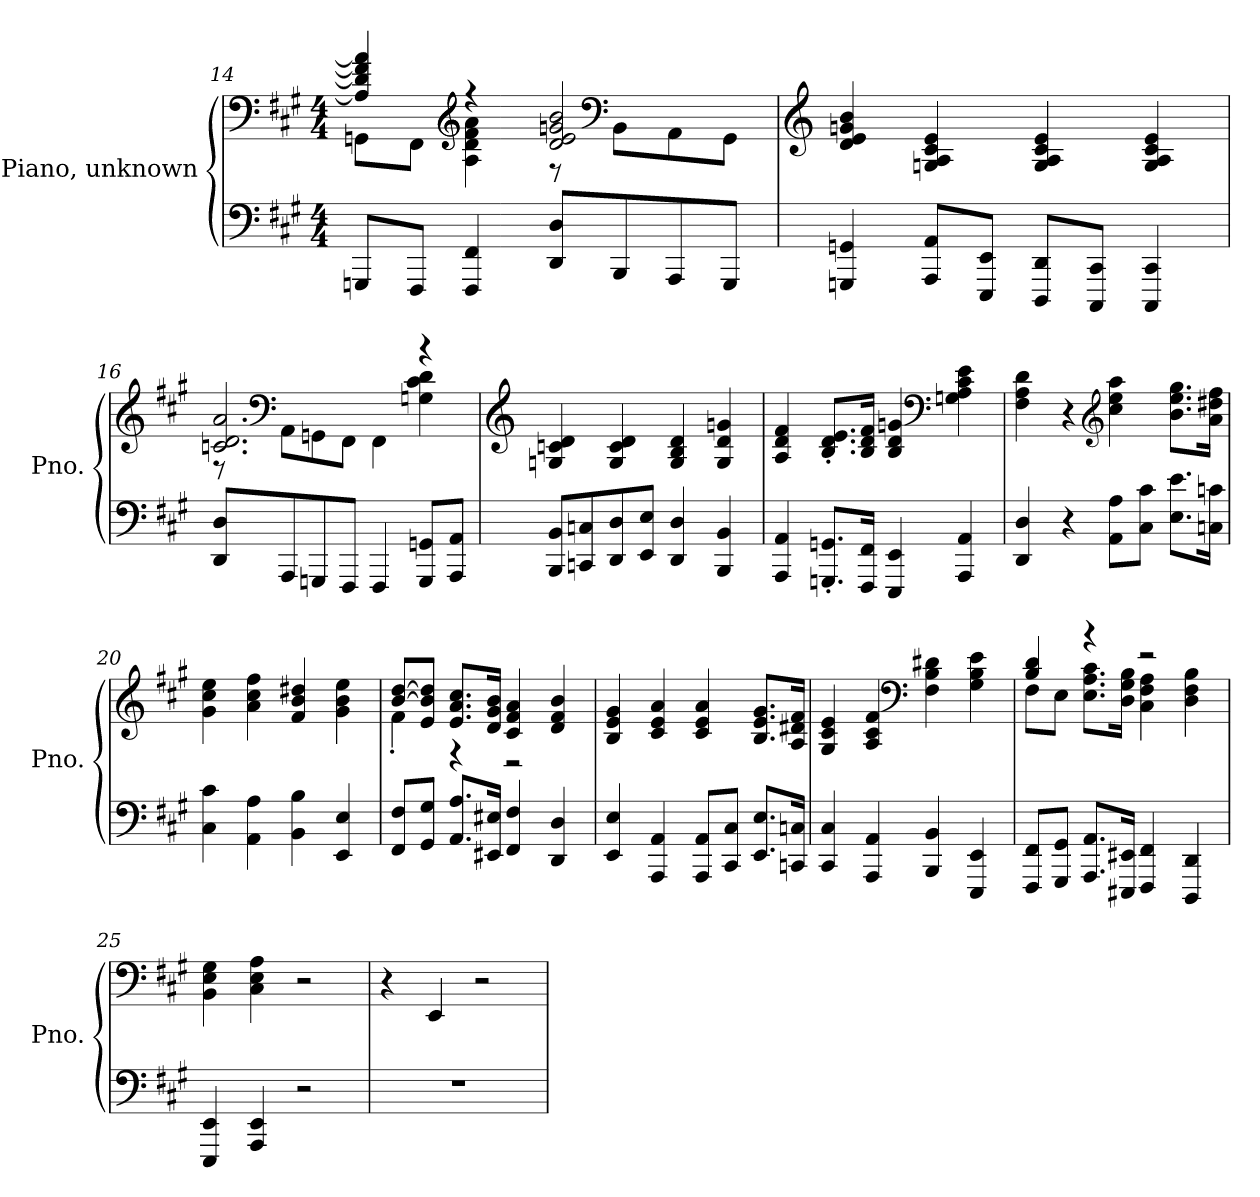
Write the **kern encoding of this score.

**kern	**kern
*part1	*part1
*staff2	*staff1
*I"Piano, unknown	*
*I'Pno.	*
*clefF4	*clefF4
*k[f#c#g#]	*k[f#c#g#]
*M4/4	*M4/4
=14	=14
*	*^
8GGGn/L	4A/] 4d/] 4f#/] 4a/]	8GGn\L
8FFF#/J	.	8FF#\J
*	*clefG2	*
4FFF#/ 4FF#/	4r	4A\ 4d\ 4f#\ 4a\
8DD/ 8D/L	2d/ 2e/ 2gn/ 2b/	8r
*	*clefF4	*
8BBB/	.	8BB\L
8AAA/	.	8AA\
8GGG/J	.	8GG\J
*	*v	*v
=15	=15
*	*clefG2
4GGGn/ 4GGn/	4d/ 4e/ 4gn/ 4b/
8AAA/ 8AA/L	4Gn/ 4A/ 4c#/ 4e/
8EEE/ 8EE/J	.
8DDD/ 8DD/L	4G/ 4A/ 4c#/ 4e/
8CCC#/ 8CC#/J	.
4CCC#/ 4CC#/	4G/ 4A/ 4c#/ 4e/
!!LO:LB:g=z
=16	=16
*	*^
8DD/ 8D/L	2.cn/ 2.d/ 2.a/	8r
*	*clefF4	*
8AAA/	.	8AA\L
8GGGn/	.	8GGn\
8FFF#/J	.	8FF#\J
4FFF#/	.	4FF#\
8GGG/ 8GGn/L	4r	4Gn\ 4c\ 4d\
8AAA/ 8AA/J	.	.
*	*v	*v
=17	=17
*	*clefG2
8BBB/ 8BB/L	4Gn/ 4cn/ 4d/
8CCn/ 8Cn/	.
8DD/ 8D/	4G/ 4c/ 4d/
8EE/ 8E/J	.
4DD/ 4D/	4G/ 4B/ 4d/
4BBB/ 4BB/	4G/ 4d/ 4gn/
=18	=18
4AAA/ 4AA/	4A/ 4d/ 4f#/
8.GGGn/' 8.GGn/'L	8.B/' 8.d/' 8.e/'L
16FFF#/ 16FF#/Jk	16B/ 16d/ 16f#/Jk
4EEE/ 4EE/	4B/ 4d/ 4gn/
*	*clefF4
4AAA/ 4AA/	4Gn\ 4A\ 4c#\ 4e\
!!LO:LB:g=z
=19	=19
4DD/ 4D/	4F#\ 4A\ 4d\
4r	4r
*	*clefG2
8AA\ 8A\L	4cc#\ 4ee\ 4aa\
8C#\ 8c#\J	.
8.E\ 8.e\L	8.b\ 8.ee\ 8.gg#\L
16Cn\ 16cn\Jk	16a\ 16dd#X\ 16ff#\Jk
=20	=20
4C#\ 4c#\	4g#\ 4cc#\ 4ee\
4AA\ 4A\	4a\ 4cc#\ 4ff#\
4BB\ 4B\	4f#/ 4b/ 4dd#X/
4EE/ 4E/	4g#\ 4b\ 4ee\
=21	=21
*	*^
8FF#/ 8F#/L	[8b/ [8dd/L	4f#'\
8GG#/ 8G#/J	8e/ 8b/] 8dd/]J	.
8.AA/ 8.A/L	8.e/ 8.a/ 8.cc#/L	4r
16EE#X/ 16E#X/Jk	16d/ 16g#/ 16b/Jk	.
4FF#/ 4F#/	4c#/ 4f#/ 4a/	2r
4DD/ 4D/	4d/ 4f#/ 4b/	.
*	*v	*v
=22	=22
4EE/ 4E/	4B/ 4e/ 4g#/
4AAA/ 4AA/	4c#/ 4e/ 4a/
8AAA/ 8AA/L	4c#/ 4e/ 4a/
8CC#/ 8C#/J	.
8.EE/ 8.E/L	8.B/ 8.e/ 8.g#/L
16CCn/ 16Cn/Jk	16A/ 16d#X/ 16f#/Jk
=23	=23
4CC#/ 4C#/	4G#/ 4c#/ 4e/
4AAA/ 4AA/	4A/ 4c#/ 4f#/
*	*clefF4
4BBB/ 4BB/	4F#\ 4B\ 4d#X\
4EEE/ 4EE/	4G#\ 4B\ 4e\
!!LO:PB:g=z
=24	=24
*	*^
8FFF#/ 8FF#/L	4B/ 4d/	8F#\L
8GGG#/ 8GG#/J	.	8E\J
8.AAA/ 8.AA/L	4r	8.E\ 8.A\ 8.c#\L
16EEE#X/ 16EE#X/Jk	.	16D\ 16G#\ 16B\Jk
4FFF#/ 4FF#/	2r	4C#\ 4F#\ 4A\
4DDD/ 4DD/	.	4D\ 4F#\ 4B\
*	*v	*v
=25	=25
4EEE/ 4EE/	4BB\ 4E\ 4G#\
4AAA/ 4EE/	4C#\ 4E\ 4A\
2r	2r
=26	=26
1r	4r
.	4EE/
.	2r
=	=
*-	*-
